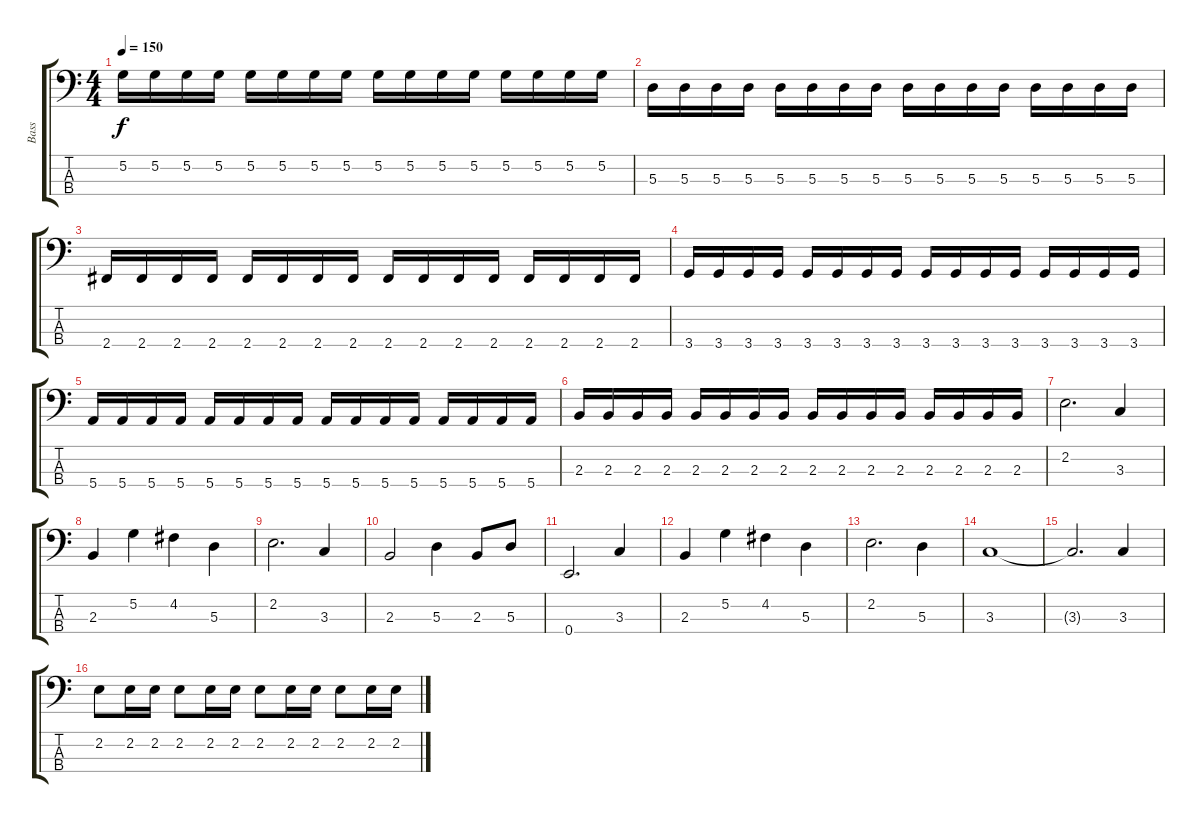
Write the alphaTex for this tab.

\track ("Bass" "Bass") {instrument electricbasspick}
\staff {score tabs}
\tuning (G2 D2 A1 E1) {hide}
\ts (4 4)
\tempo 150
\clef f4
\ks c
5.2.16{dy f} 5.2.16 5.2.16 5.2.16 5.2.16 5.2.16 5.2.16 5.2.16 5.2.16 5.2.16 5.2.16 5.2.16 5.2.16 5.2.16 5.2.16 5.2.16 |
5.3.16 5.3.16 5.3.16 5.3.16 5.3.16 5.3.16 5.3.16 5.3.16 5.3.16 5.3.16 5.3.16 5.3.16 5.3.16 5.3.16 5.3.16 5.3.16 |
2.4.16 2.4.16 2.4.16 2.4.16 2.4.16 2.4.16 2.4.16 2.4.16 2.4.16 2.4.16 2.4.16 2.4.16 2.4.16 2.4.16 2.4.16 2.4.16 |
3.4.16 3.4.16 3.4.16 3.4.16 3.4.16 3.4.16 3.4.16 3.4.16 3.4.16 3.4.16 3.4.16 3.4.16 3.4.16 3.4.16 3.4.16 3.4.16 |
5.4.16 5.4.16 5.4.16 5.4.16 5.4.16 5.4.16 5.4.16 5.4.16 5.4.16 5.4.16 5.4.16 5.4.16 5.4.16 5.4.16 5.4.16 5.4.16 |
2.3.16 2.3.16 2.3.16 2.3.16 2.3.16 2.3.16 2.3.16 2.3.16 2.3.16 2.3.16 2.3.16 2.3.16 2.3.16 2.3.16 2.3.16 2.3.16 |
2.2.2{d} 3.3.4 |
2.3.4 5.2.4 4.2.4 5.3.4 |
2.2.2{d} 3.3.4 |
2.3.2 5.3.4 2.3.8 5.3.8 |
0.4.2{d} 3.3.4 |
2.3.4 5.2.4 4.2.4 5.3.4 |
2.2.2{d} 5.3.4 |
3.3.1 |
3.3{t}.2{d} 3.3.4 |
2.2.8 2.2.16 2.2.16 2.2.8 2.2.16 2.2.16 2.2.8 2.2.16 2.2.16 2.2.8 2.2.16 2.2.16
